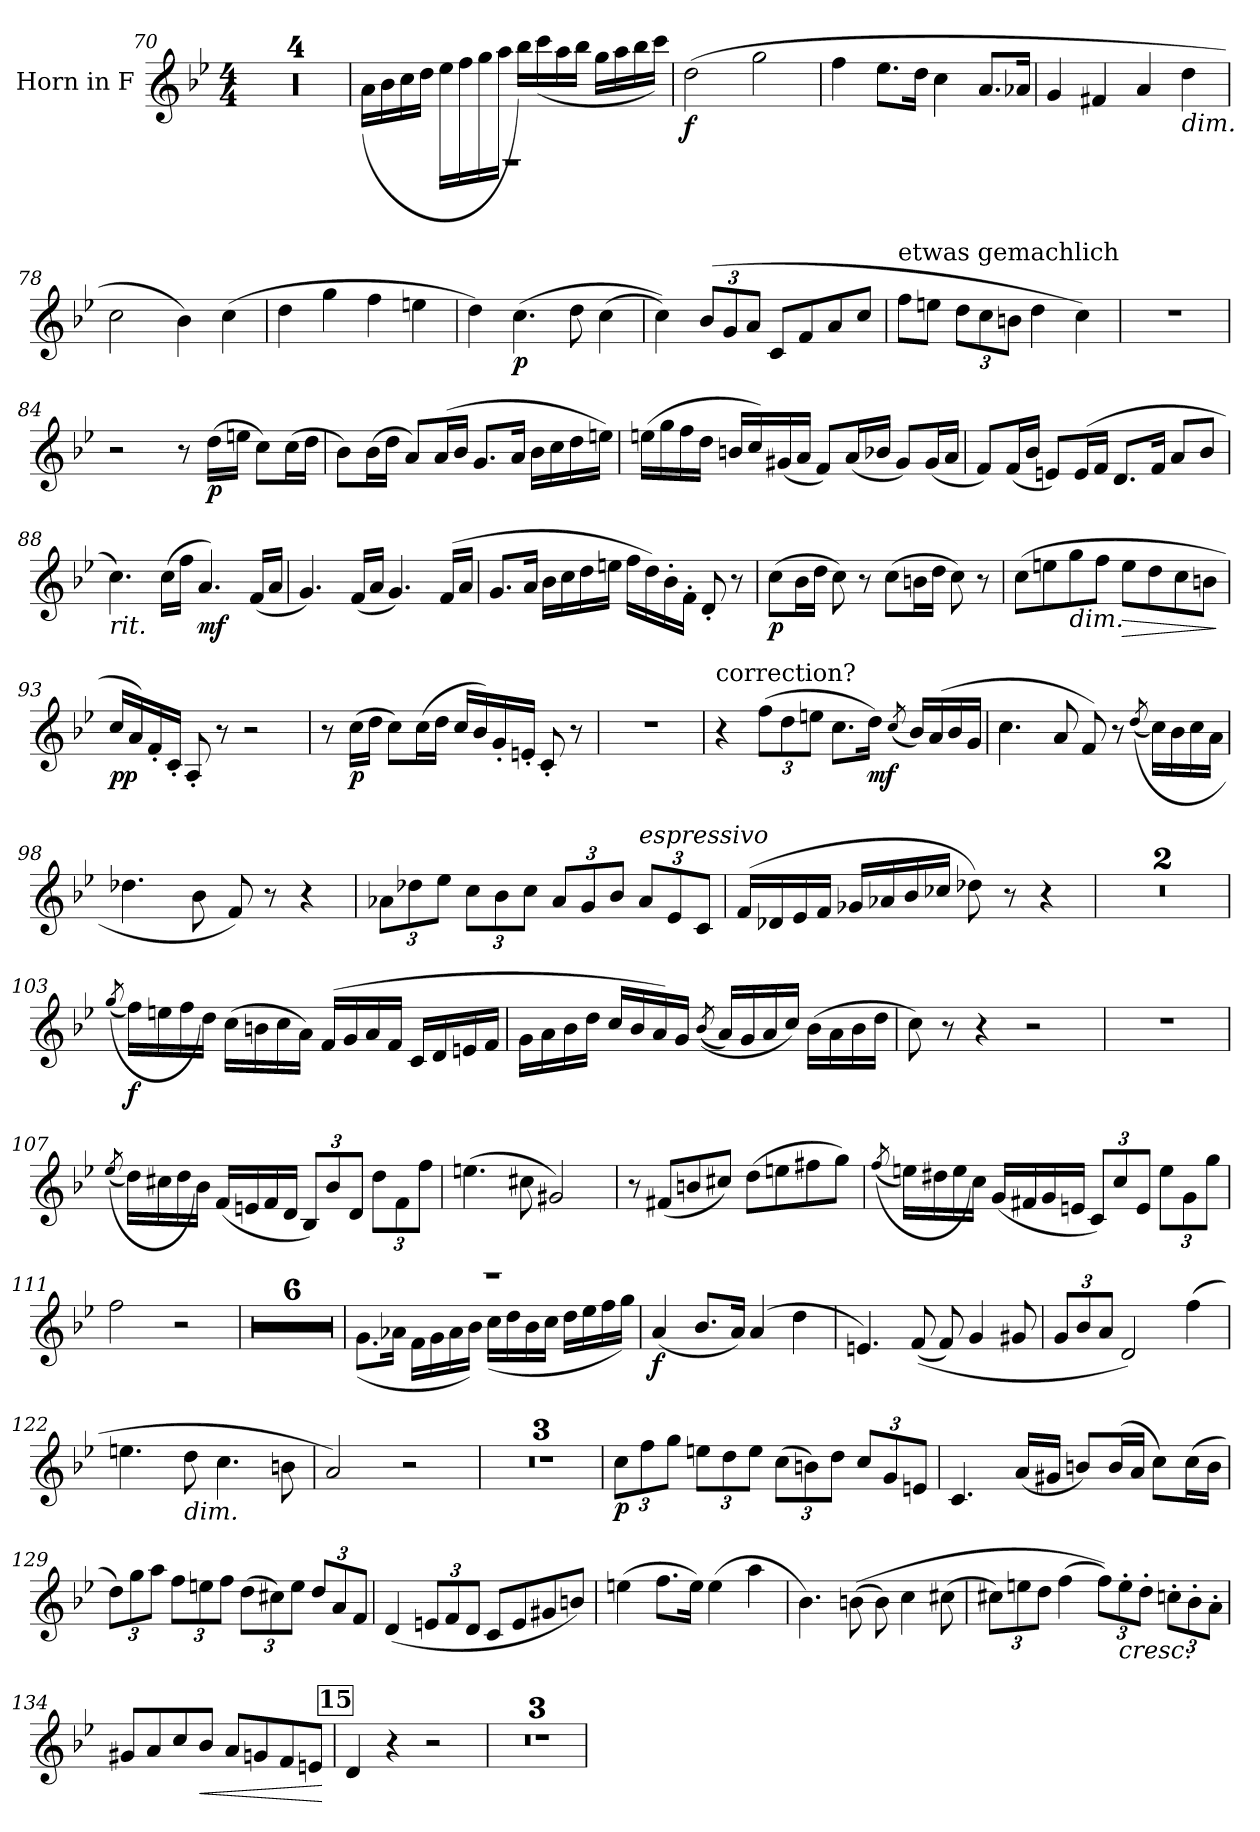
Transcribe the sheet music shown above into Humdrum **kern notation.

**kern	**dynam
*part1	*part1
*staff1	*staff1
*I"Horn in F	*
*clefG2	*
*ITrd4c7	*
*k[b-e-a-]	*
*M4/4	*
=70	=70
1r	.
=71	=71
1r	.
=72	=72
1r	.
=73	=73
1r	.
=74	=74
*^	*
1rBB	(>16d\LL	.
.	16e-\	.
.	16f\	.
.	16g\JJ	.
.	16a-\LL	.
.	16b-\	.
.	16cc\	.
.	16dd\JJ	.
.	16ee-\LL)	.
.	(>16ff\	.
.	16dd\	.
.	16ee-\JJ	.
.	16cc\LL	.
.	16dd\	.
.	16ee-\	.
.	16ff\JJ)	.
=75	=75	=75
!	!	!LO:DY:b
*v	*v	*
(>2g\	f
2cc\	.
!!LO:LB:g=z
=76	=76
4b-\	.
8.a-\L	.
16g\Jk	.
4f\	.
8.d/L	.
16d-X/Jk	.
=77	=77
4c/	.
4Bn/	.
4d/	.
!LO:TX:b:i:t=dim.	!
4g\	.
=78	=78
2f\	.
4e-\)	.
(>4f\	.
=79	=79
4g\	.
4cc\	.
4b-\	.
4an\	.
=80	=80
4g\)	.
!	!LO:DY:b
(>4.f\	p
8g\	.
(>4f\	.
=81	=81
4f\))	.
*Xbrackettup	*
(>12e-/L	.
12c/	.
12d/J	.
8F/L	.
8B-/	.
8d/	.
8f/J	.
=82	=82
!LO:TX:a:t=etwas gemachlich	!
8b-\L	.
8an\J	.
12g\L	.
12f\	.
12en\J	.
4g\	.
4f\)	.
=83	=83
1r	.
!!LO:LB:g=z
=84	=84
2r	.
8r	.
!	!LO:DY:b
(>16g\LL	p
16an\JJ	.
8f\L)	.
(>16f\L	.
16g\JJ	.
=85	=85
8e-\L)	.
(>16e-\L	.
16g\JJ	.
8d/L)	.
(>16d/L	.
16e-/JJ	.
8.c/L	.
16d/Jk	.
16e-\LL	.
16f\	.
16g\	.
16an\JJ)	.
=86	=86
(>16an\LL	.
16cc\	.
16b-\	.
16g\JJ	.
16en/LL	.
16f/)	.
(<16c#X/	.
16d/JJ	.
8B-/L)	.
(<16d/L	.
16e-X/JJ	.
8c#/L)	.
(<16c#/L	.
16d/JJ	.
!!LO:LB:g=z
=87	=87
8B-/L)	.
(<16B-/L	.
16e-/JJ	.
8An/L)	.
(<16A/L	.
16B-/JJ	.
8.G/L	.
16B-/Jk	.
8d/L	.
8e-/J	.
=88	=88
!LO:TX:b:i:t=rit.	!
4.f\)	.
(>16f\LL	.
16b-\JJ	.
!	!LO:DY:b
4.d/)	mf
(<16B-/LL	.
16d/JJ	.
=89	=89
4.c/)	.
(<16B-/LL	.
16d/JJ	.
4.c/)	.
(>16B-/LL	.
16d/JJ	.
=90	=90
8.c/L	.
16d/Jk	.
16e-\LL	.
16f\	.
16g\	.
16an\JJ	.
16b-\LL	.
16g\)	.
16e-'\	.
16B-'\JJ	.
8G'/	.
8r	.
!!LO:LB:g=z
=91	=91
!	!LO:DY:b
(>8f\L	p
16e-\L	.
16g\JJ	.
8f\)	.
8r	.
(>8f\L	.
16en\L	.
16g\JJ	.
8f\)	.
8r	.
=92	=92
(>8f\L	.
8an\	.
!LO:TX:b:i:t=dim.	!
8cc\	.
8b-\J	.
!	!LO:HP:b
8a\L	>
8g\	.
8f\	.
8en\J	.
.	]
=93	=93
!	!LO:DY:b
16f/LL	pp
16d/)	.
16B-'/	.
16F'/JJ	.
8D'/	.
8r	.
2r	.
=94	=94
8r	.
!	!LO:DY:b
(>16f\LL	p
16g\JJ	.
8f\L)	.
(>16f\L	.
16g\JJ	.
16f/LL	.
16e-/)	.
16c'/	.
16An'/JJ	.
8F'/	.
8r	.
=95	=95
1r	.
!!LO:LB:g=z
=96	=96
!LO:TX:a:t=correction?	!
4r	.
(>12b-\L	.
12g\	.
12an\J	.
8.f\L	.
!	!LO:DY:b
16g\Jk)	mf
(<8qf/	.
16e-/LL)	.
(<16d/	.
16e-/	.
16c/JJ	.
=97	=97
4.f\	.
8d/	.
8B-/)	.
8r	.
(<(>8qg/	.
16f\LL)	.
16e-\	.
16f\	.
16d\JJ	.
=98	=98
4.g-X\	.
8e-\	.
8B-/)	.
8r	.
4r	.
=99	=99
12d-X\L	.
12g-X\	.
12a-\J	.
12f\L	.
12e-\	.
12f\J	.
12d-/L	.
12c/	.
12e-/J	.
!LO:TX:a:i:t=espressivo	!
12d-/L	.
12A-/	.
12F/J	.
!!LO:LB:g=z
=100	=100
(>16B-/LL	.
16G-X/	.
16A-/	.
16B-/JJ	.
16c-X/LL	.
16d-X/	.
16e-/	.
16f-X/JJ	.
8g-X\)	.
8r	.
4r	.
=101	=101
1r	.
=102	=102
1r	.
=103	=103
(<(>8qcc/	.
!	!LO:DY:b
16b-\LL)	f
16an\	.
16b-\	.
16g\JJ)	.
(>16f\LL	.
16en\	.
16f\	.
16d\JJ)	.
(>16B-/LL	.
16c/	.
16d/	.
16B-/JJ	.
16F/LL	.
16G/	.
16An/	.
16B-/JJ	.
!!LO:LB:g=z
=104	=104
16c\LL	.
16d\	.
16e-\	.
16g\JJ	.
16f/LL	.
16e-/	.
16d/)	.
16c/JJ	.
(<(>8qe-/	.
16d/LL)	.
16c/	.
16d/	.
16f/JJ)	.
(>16e-\LL	.
16d\	.
16e-\	.
16g\JJ	.
=105	=105
8f\)	.
8r	.
4r	.
2r	.
=106	=106
1r	.
=107	=107
(<(>8qa-/	.
16g\LL)	.
16f#X\	.
16g\	.
16e-\JJ)	.
(<16B-/LL	.
16An/	.
16B-/	.
16G/JJ	.
12E-/L)	.
12e-/	.
12G/J	.
12g\L	.
12B-\	.
12b-\J	.
=108	=108
(>4.an\	.
8f#X\	.
2c#X/)	.
!!LO:LB:g=z
=109	=109
8r	.
(<8Bn/L	.
8en/	.
8f#X/J)	.
(>8g\L	.
8an\	.
8bn\	.
8cc\J)	.
=110	=110
(<(>8qb-/	.
16an\LL)	.
16g#X\	.
16a\	.
16f\JJ)	.
(<16c/LL	.
16Bn/	.
16c/	.
16An/JJ	.
12F/L)	.
12f/	.
12A/J	.
12a\L	.
12c\	.
12cc\J	.
=111	=111
2b-\	.
2r	.
=112	=112
1r	.
=113	=113
1r	.
=114	=114
1r	.
=115	=115
1r	.
=116	=116
1r	.
=117	=117
1r	.
!!LO:LB:g=z
=118	=118
*8va	*
*^	*
1r	(>8.cc\L	.
.	16dd-X\Jk	.
.	16b-\LL	.
.	16cc\	.
.	16dd-\	.
.	16ee-\JJ)	.
.	(>16ff\LL	.
.	16gg\	.
.	16ee-\	.
.	16ff\JJ	.
.	16gg\LL	.
.	16aa-\	.
.	16bb-\	.
.	16ccc\JJ)	.
*v	*v	*
=119	=119
*X8va	*
*^	*
!	!	!LO:DY:b
*v	*v	*
(<4d/	f
8.e-/L	.
16d/Jk)	.
(>4d/	.
4g\	.
=120	=120
4.An/)	.
(<(>8B-/	.
8B-/)	.
4c/	.
8c#X/	.
=121	=121
12c/L	.
12e-/	.
12d/J	.
2G/)	.
(>4b-\	.
=122	=122
4.an\	.
!LO:TX:b:i:t=dim.	!
8g\	.
4.f\	.
8en\	.
=123	=123
2d/)	.
2r	.
=124	=124
1r	.
=125	=125
1r	.
=126	=126
1r	.
!!LO:LB:g=z
=127	=127
!	!LO:DY:b
12f\L	p
12b-\	.
12cc\J	.
12an\L	.
12g\	.
12a\J	.
(>12f\L	.
12en\)	.
12g\J	.
12f/L	.
12c/	.
12An/J	.
=128	=128
4.F/	.
(<16d/LL	.
16c#X/JJ	.
8en/L)	.
(>16e/L	.
16d/JJ	.
8f\L)	.
(>16f\L	.
16e\JJ	.
=129	=129
12g\L)	.
12cc\	.
12dd\J	.
12b-\L	.
12an\	.
12b-\J	.
(>12g\L	.
12f#X\)	.
12a\J	.
12g/L	.
12d/	.
12B-/J	.
!!LO:LB:g=z
=130	=130
(<4G/	.
12An/L	.
12B-/	.
12G/J	.
8F/L	.
8A/	.
8c#X/	.
8en/J)	.
=131	=131
(>4an\	.
8.b-\L	.
16a\Jk)	.
(>4a\	.
4dd\	.
=132	=132
4.e-\)	.
(>(>8en\	.
8e\)	.
4f\	.
(>8f#X\	.
=133	=133
12f#X\L)	.
12an\	.
12g\J	.
(>4b-\	.
12b-\L))	.
!LO:TX:b:i:t=cresc.	!
12a'\	.
12g'\J	.
12fn'\L	.
12e-'\	.
12d'\J	.
=134	=134
8c#X/L	.
8d/	.
8f/	.
!	!LO:HP:b
8e-/J	<
8d/L	.
8cn/	.
8B-/	.
8An/J	.
.	[
!!LO:LB:g=z
!!LO:REH:place=s1:a:B:fs=14:t=15
=135	=135
4G/	.
4r	.
2r	.
=136	=136
1r	.
=137	=137
1r	.
=138	=138
1r	.
=	=
*-	*-
